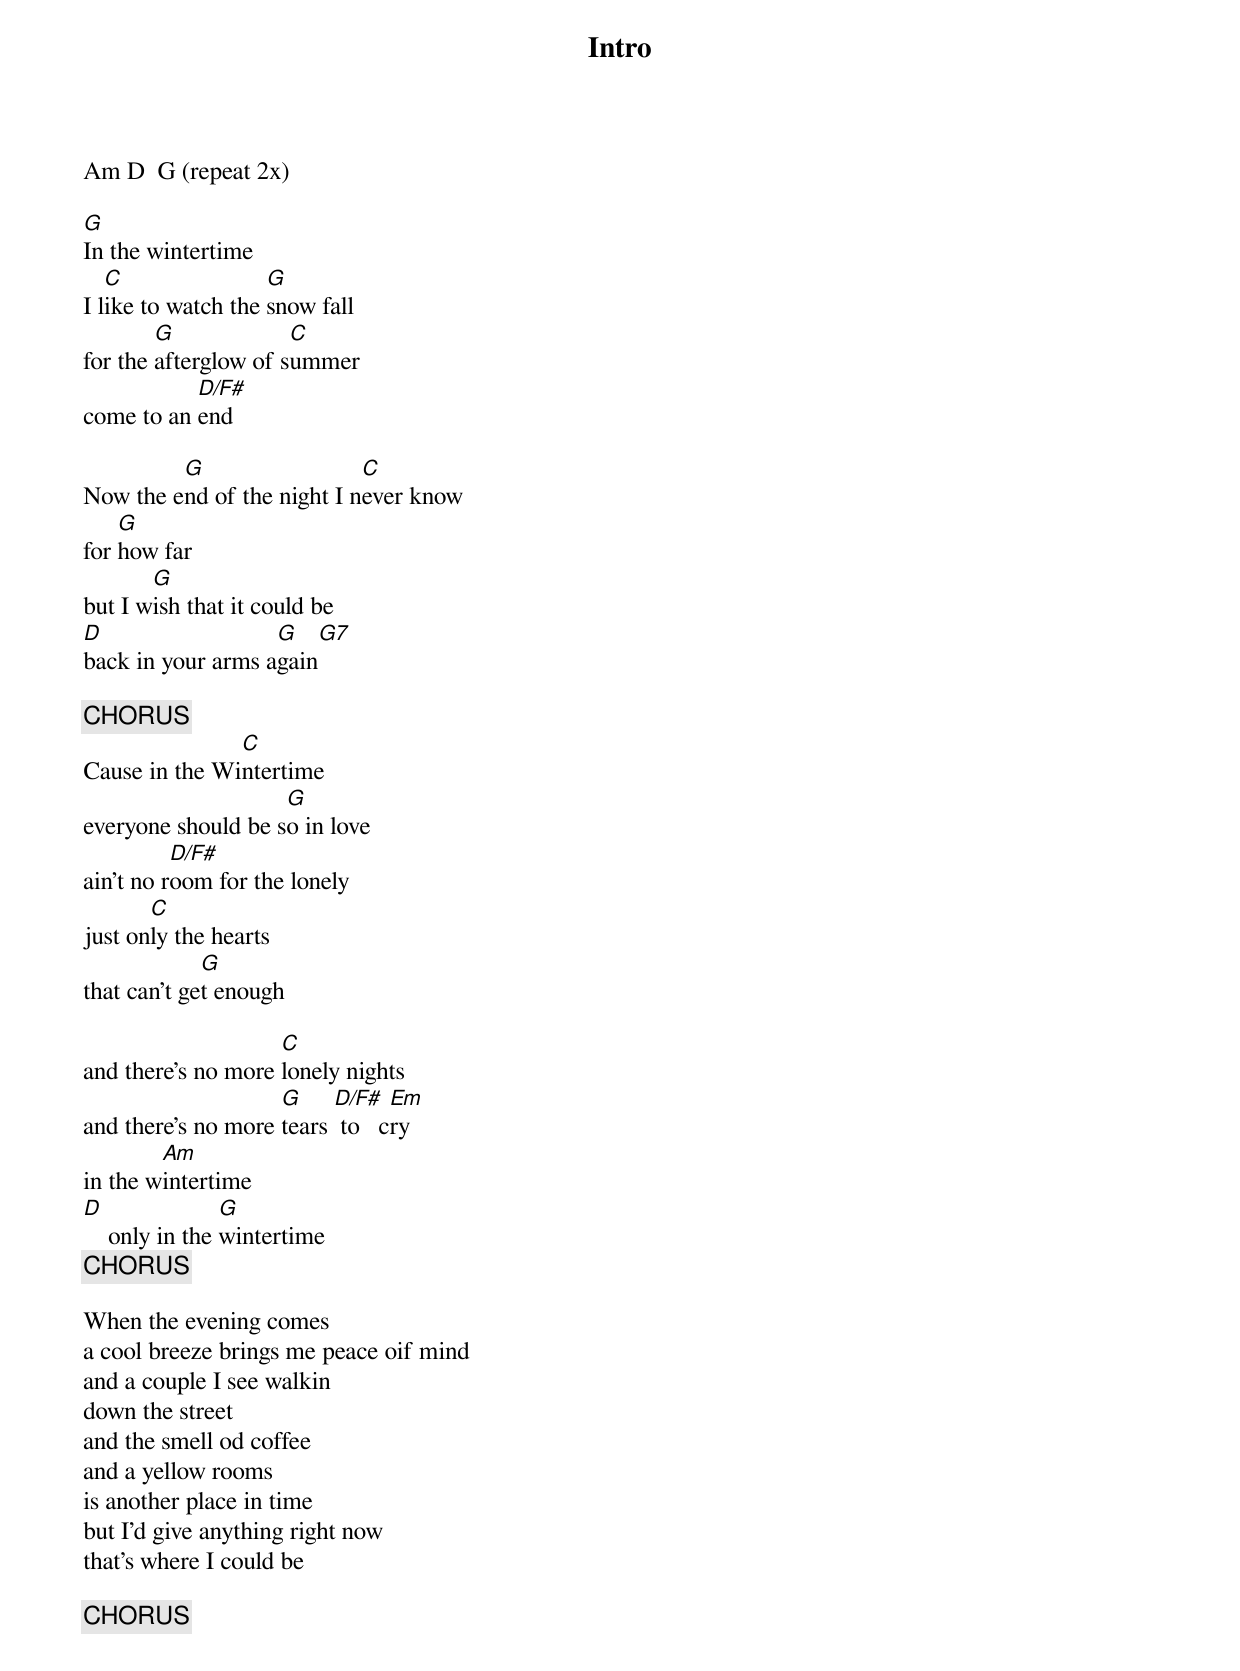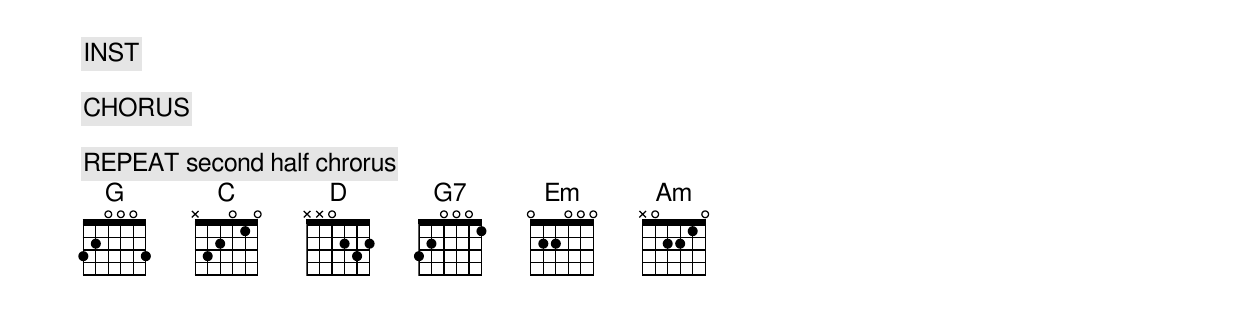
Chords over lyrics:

Intro
Am D  G (repeat 2x)

G
In the wintertime
   C                G
I like to watch the snow fall
        G             C
for the afterglow of summer
           D/F#
come to an end

         G                  C
Now the end of the night I never know
    G
for how far
       G
but I wish that it could be
D                  G     G7
back in your arms again

[CHORUS]
               C
Cause in the Wintertime
                    G
everyone should be so in love
          D/F#
ain't no room for the lonely
       C
just only the hearts
             G
that can't get enough

                    C
and there's no more lonely nights
                    G     D/F#   Em
and there's no more tears  to   cry
        Am
in the wintertime
D               G
    only in the wintertime
[CHORUS]

When the evening comes
a cool breeze brings me peace oif mind
and a couple I see walkin
down the street
and the smell od coffee
and a yellow rooms
is another place in time
but I'd give anything right now
that's where I could be

[CHORUS]

[INST]

[CHORUS]

[REPEAT second half chrorus]
